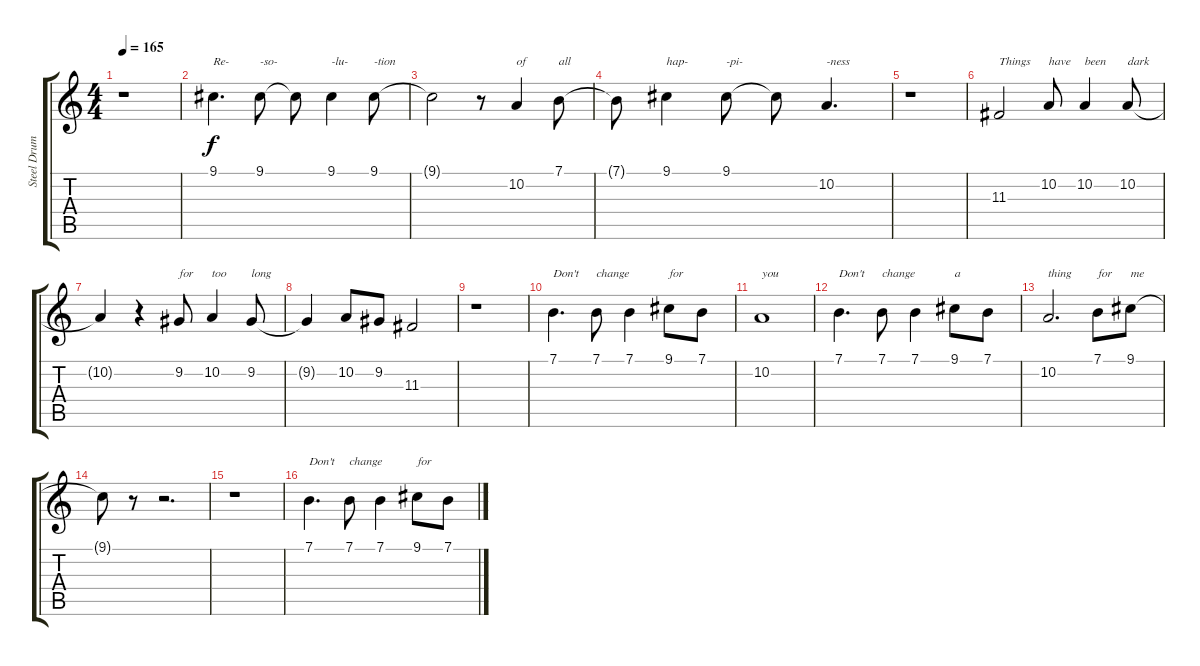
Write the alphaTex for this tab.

\track ("Steel Drums" "Steel Drum") {instrument steeldrums}
\staff {score tabs}
\tuning (E4 B3 G3 D3 A2 E2) {hide}
\ts (4 4)
\tempo 165
\clef g2
\ks c
r.1{dy f} |
9.1.4{d txt "Re-"} 9.1.8{txt "-so-"} 9.1{t}.8 9.1.4{txt "-lu-"} 9.1.8{txt "-tion"} |
9.1{t}.2 r.8 10.2.4{txt "of"} 7.1.8{txt "all"} |
7.1{t}.8 9.1.4{txt "hap-"} 9.1.8{txt "-pi-"} 9.1{t}.8 10.2.4{d txt "-ness"} |
r.1 |
11.3.2{txt "Things"} 10.2.8{txt "have"} 10.2.4{txt "been"} 10.2.8{txt "dark"} |
10.2{t}.4 r.4 9.2.8{txt "for"} 10.2.4{txt "too"} 9.2.8{txt "long"} |
9.2{t}.4 10.2.8 9.2.8 11.3.2 |
r.1 |
7.1.4{d txt "Don't"} 7.1.8{txt "change"} 7.1.4 9.1.8{txt "for"} 7.1.8 |
10.2.1{txt "you"} |
7.1.4{d txt "Don't"} 7.1.8{txt "change"} 7.1.4 9.1.8{txt "a"} 7.1.8 |
10.2.2{d txt "thing"} 7.1.8{txt "for"} 9.1.8{txt "me"} |
9.1{t}.8 r.8 r.2{d} |
r.1 |
7.1.4{d txt "Don't"} 7.1.8{txt "change"} 7.1.4 9.1.8{txt "for"} 7.1.8
